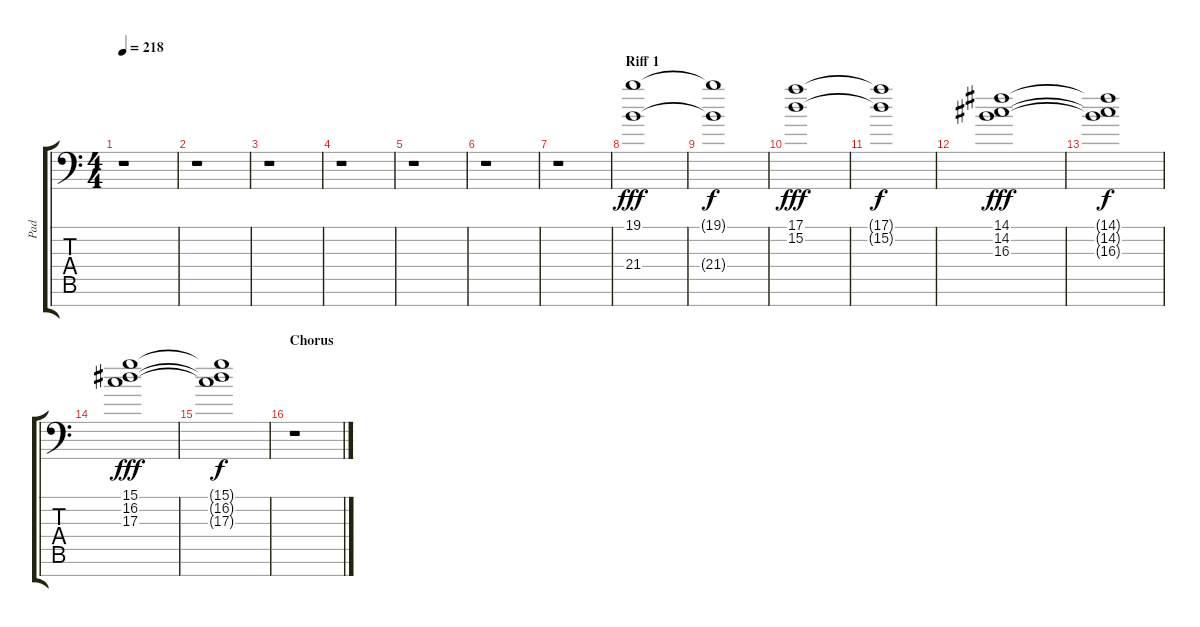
\track ("Pad" "Pad") {instrument pad5bowed}
\staff {score tabs}
\tuning (E4 B3 G3 D3 A2 E2 C-1) {hide}
\ts (4 4)
\tempo 218
\clef f4
\ks c
r.1{dy f} |
r.1 |
r.1 |
r.1 |
r.1 |
r.1 |
r.1 |
\section ("" "Riff 1")
(19.1 21.4).1{dy fff} |
(19.1{t} 21.4{t}).1{dy f} |
(17.1 15.2).1{dy fff} |
(17.1{t} 15.2{t}).1{dy f} |
(14.1 14.2 16.3).1{dy fff} |
(14.1{t} 14.2{t} 16.3{t}).1{dy f} |
(15.1 16.2 17.3).1{dy fff} |
(15.1{t} 16.2{t} 17.3{t}).1{dy f} |
\section ("" "Chorus")
r.1
